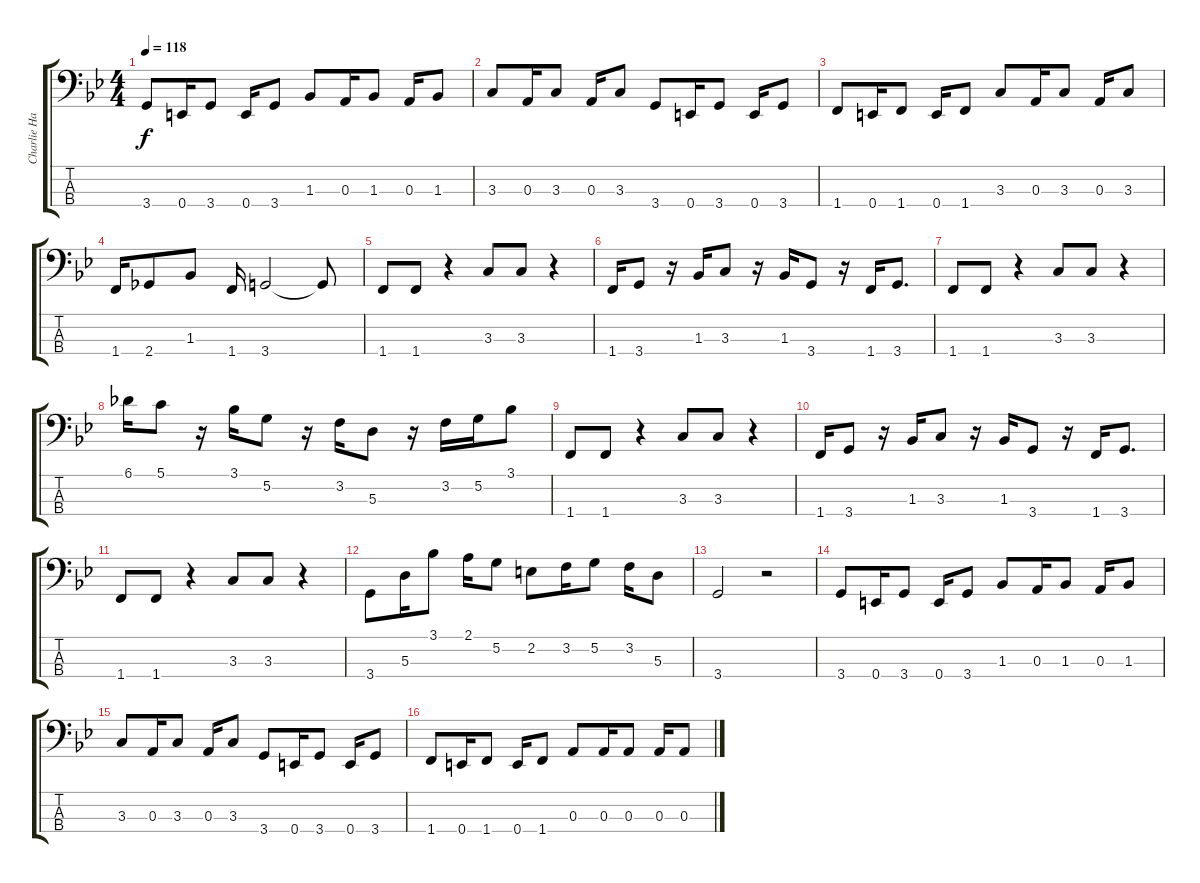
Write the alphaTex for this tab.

\track ("Charlie Hayward Bass" "Charlie Ha") {instrument electricbassfinger}
\staff {score tabs}
\tuning (G2 D2 A1 E1) {hide}
\ts (4 4)
\tempo 118
\clef f4
\ks gminor
3.4.8{dy f} 0.4.16 3.4.8 0.4.16 3.4.8 1.3.8 0.3.16 1.3.8 0.3.16 1.3.8 |
3.3.8 0.3.16 3.3.8 0.3.16 3.3.8 3.4.8 0.4.16 3.4.8 0.4.16 3.4.8 |
1.4.8 0.4.16 1.4.8 0.4.16 1.4.8 3.3.8 0.3.16 3.3.8 0.3.16 3.3.8 |
1.4.16 2.4.8 1.3.8 1.4.16 3.4.2 3.4{t}.8 |
1.4.8 1.4.8 r.4 3.3.8 3.3.8 r.4 |
1.4.16 3.4.8 r.16 1.3.16 3.3.8 r.16 1.3.16 3.4.8 r.16 1.4.16 3.4.8{d} |
1.4.8 1.4.8 r.4 3.3.8 3.3.8 r.4 |
6.1.16 5.1.8 r.16 3.1.16 5.2.8 r.16 3.2.16 5.3.8 r.16 3.2.16 5.2.16 3.1.8 |
1.4.8 1.4.8 r.4 3.3.8 3.3.8 r.4 |
1.4.16 3.4.8 r.16 1.3.16 3.3.8 r.16 1.3.16 3.4.8 r.16 1.4.16 3.4.8{d} |
1.4.8 1.4.8 r.4 3.3.8 3.3.8 r.4 |
3.4.8 5.3.16 3.1.8 2.1.16 5.2.8 2.2.8 3.2.16 5.2.8 3.2.16 5.3.8 |
3.4.2 r.2 |
3.4.8 0.4.16 3.4.8 0.4.16 3.4.8 1.3.8 0.3.16 1.3.8 0.3.16 1.3.8 |
3.3.8 0.3.16 3.3.8 0.3.16 3.3.8 3.4.8 0.4.16 3.4.8 0.4.16 3.4.8 |
1.4.8 0.4.16 1.4.8 0.4.16 1.4.8 0.3.8 0.3.16 0.3.8 0.3.16 0.3.8
